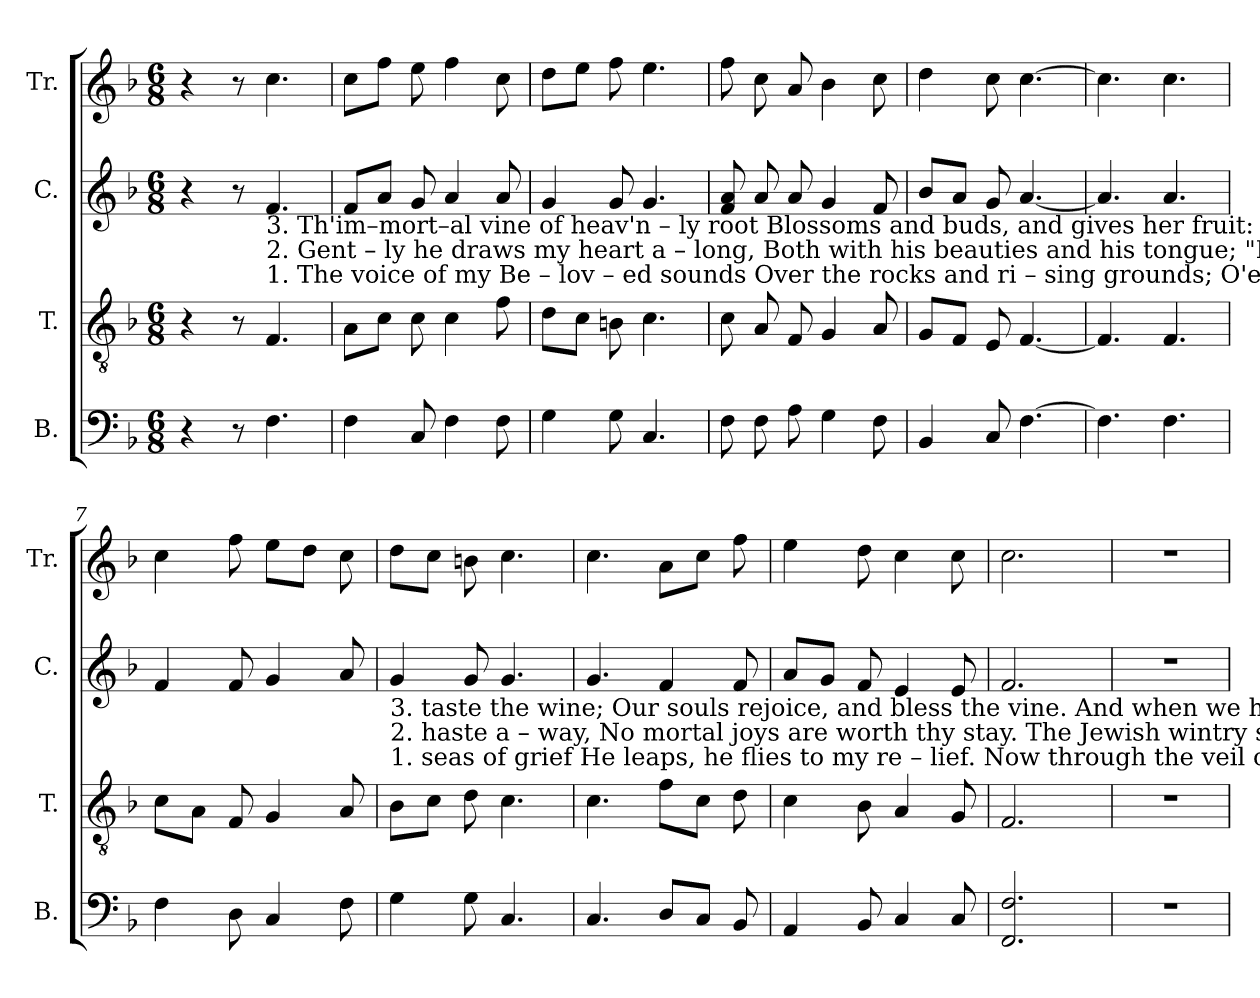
**kern	**kern	**kern	**kern
*part4	*part3	*part2	*part1
*staff4	*staff3	*staff2	*staff1
*I"B.	*I"T.	*I"C.	*I"Tr.
*I'B.	*I'T.	*I'C.	*I'Tr.
*clefF4	*clefGv2	*clefG2	*clefG2
*k[b-]	*k[b-]	*k[b-]	*k[b-]
*M6/8	*M6/8	*M6/8	*M6/8
*MM90	*MM90	*MM90	*MM90
=1	=1	=1	=1
4r	4r	4r	4r
8r	8r	8r	8r
!	!LO:TX:a:t=1. The   voice  of   my  Be – lov  –  ed sounds   Over  the  rocks and    ri  –  sing  grounds;  O'er   hills    of   guilt    and	!	!
!	!LO:TX:a:t=2. Gent – ly  he  draws my   heart   a  –  long,   Both with his beauties and   his   tongue;   "Rise" saith  my  Lord, "make	!	!
!	!LO:TX:a:t=3. Th'im–mort–al  vine of   heav'n – ly   root    Blossoms and buds, and gives her fruit&colon;        Lo!    we     are  come   to	!	!
4.F\	4.F/	4.f/	4.cc\
=2	=2	=2	=2
4F\	8A\L	8f/L	8cc\L
.	8c\J	8a/J	8ff\J
8C/	8c\	8g/	8ee\
4F\	4c\	4a/	4ff\
8F\	8f\	8a/	8cc\
=3	=3	=3	=3
4G\	8d\L	4g/	8dd\L
.	8c\J	.	8ee\J
8G\	8Bn\	8g/	8ff\
4.C/	4.c\	4.g/	4.ee\
=4	=4	=4	=4
8F\	8c\	8f/ 8a/	8ff\
8F\	8A/	8a/	8cc\
8A\	8F/	8a/	8a/
4G\	4G/	4g/	4b-\
8F\	8A/	8f/	8cc\
=5	=5	=5	=5
4BB-/	8G/L	8b-/L	4dd\
.	8F/J	8a/J	.
8C/	8E/	8g/	8cc\
[4.F\	[4.F/	[4.a/	[4.cc\
=6	=6	=6	=6
4.F\]	4.F/]	4.a/]	4.cc\]
4.F\	4.F/	4.a/	4.cc\
=7	=7	=7	=7
4F\	8c\L	4f/	4cc\
.	8A\J	.	.
8D\	8F/	8f/	8ff\
4C/	4G/	4g/	8ee\L
.	.	.	8dd\J
8F\	8A/	8a/	8cc\
!!LO:LB:g=z
=8	=8	=8	=8
!	!LO:TX:a:t=1.  seas    of   grief   He  leaps,  he    flies    to  my  re  – lief.      Now through the  veil  of   flesh    I    see  With eyes  of  love  he	!	!
!	!LO:TX:a:t=2. haste    a – way,   No    mortal      joys are worth thy stay.      The      Jewish       wintry   state   is  gone,  The mists are fled, the	!	!
!	!LO:TX:a:t=3. taste   the  wine;  Our souls   rejoice,   and  bless the vine.      And  when  we   hear our  Je  –  sus  say,  "Rise up, my love, make	!	!
4G\	8B-\L	4g/	8dd\L
.	8c\J	.	8cc\J
8G\	8d\	8g/	8bn\
4.C/	4.c\	4.g/	4.cc\
=9	=9	=9	=9
4.C/	4.c\	4.g/	4.cc\
8D/L	8f\L	4f/	8a\L
8C/J	8c\J	.	8cc\J
8BB-/	8d\	8f/	8ff\
=10	=10	=10	=10
4AA/	4c\	8a/L	4ee\
.	.	8g/J	.
8BB-/	8B-\	8f/	8dd\
4C/	4A/	4e/	4cc\
8C/	8G/	8e/	8cc\
=11	=11	=11	=11
2.FF/ 2.F/	2.F/	2.f/	2.cc\
=12	=12	=12	=12
2.r	2.r	2.r	2.r
=	=	=	=
*-	*-	*-	*-
